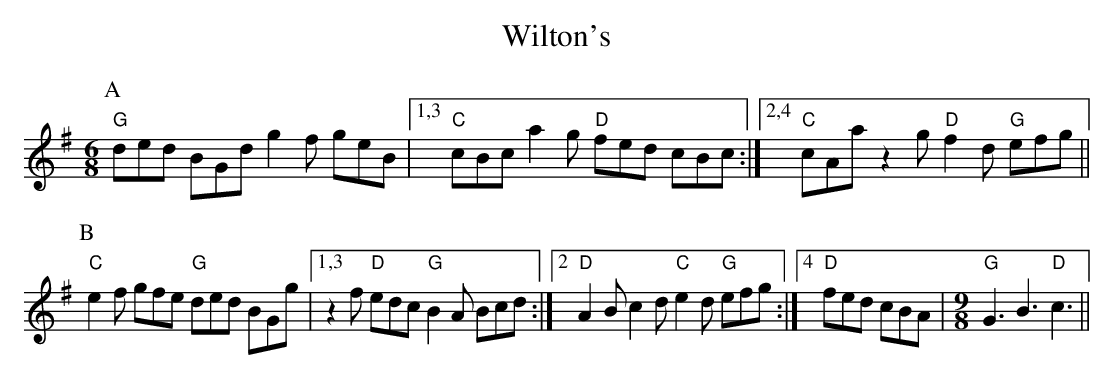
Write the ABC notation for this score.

X:1
T:Wilton's
M:6/8
K:G
P:A
"G"ded BGd g2f geB |1,3 "C"cBc a2g "D"fed cBc :|2,4 "C"cAa z2g "D"f2d "G"efg ||
P:B
"C"e2f gfe "G"ded BGg |1,3 z2f "D"edc "G"B2A Bcd :|2 "D"A2B c2d "C"e2d "G"efg :|4 "D"fed cBA |[M:9/8] "G"G3 B3 "D"c3 ||
